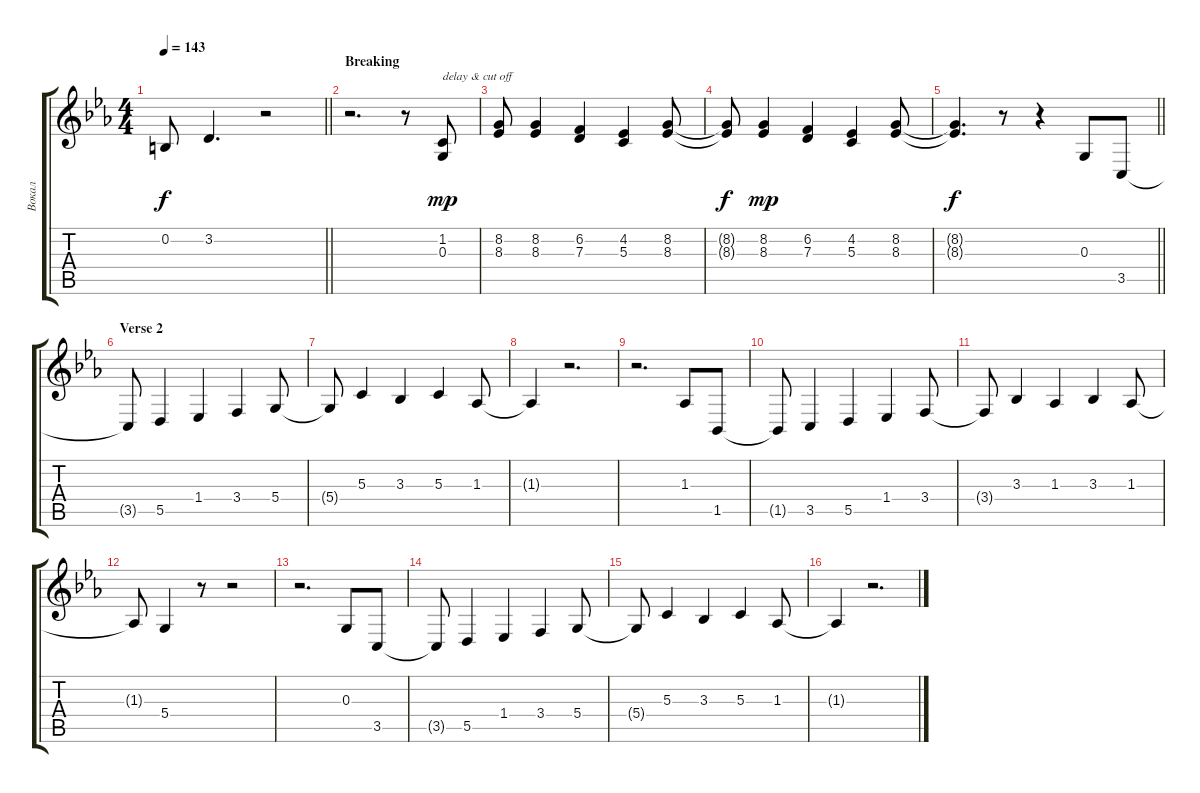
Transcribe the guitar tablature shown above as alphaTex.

\track ("Вокал" "Вокал") {instrument trumpet}
\staff {score tabs}
\tuning (E4 B3 G3 D3 A2 E2) {hide}
\ts (4 4)
\tempo 143
\clef g2
\barLineRight lightlight
\ks cminor
0.2{t}.8{dy f} 3.2.4{d} r.2 |
\section ("" "Breaking")
r.2{d} r.8 (1.2 0.3).8{txt "delay & cut off" dy mp} |
(8.2 8.3).8 (8.2 8.3).4 (6.2 7.3).4 (4.2 5.3).4 (8.2 8.3).8 |
(8.2{t} 8.3{t}).8{dy f} (8.2 8.3).4{dy mp} (6.2 7.3).4 (4.2 5.3).4 (8.2 8.3).8 |
\barLineRight lightlight
(8.2{t} 8.3{t}).4{d dy f} r.8 r.4 0.3.8 3.5.8 |
\section ("" "Verse 2")
3.5{t}.8 5.5.4 1.4.4 3.4.4 5.4.8 |
5.4{t}.8 5.3.4 3.3.4 5.3.4 1.3.8 |
1.3{t}.4 r.2{d} |
r.2{d} 1.3.8 1.5.8 |
1.5{t}.8 3.5.4 5.5.4 1.4.4 3.4.8 |
3.4{t}.8 3.3.4 1.3.4 3.3.4 1.3.8 |
1.3{t}.8 5.4.4 r.8 r.2 |
r.2{d} 0.3.8 3.5.8 |
3.5{t}.8 5.5.4 1.4.4 3.4.4 5.4.8 |
5.4{t}.8 5.3.4 3.3.4 5.3.4 1.3.8 |
1.3{t}.4 r.2{d}
